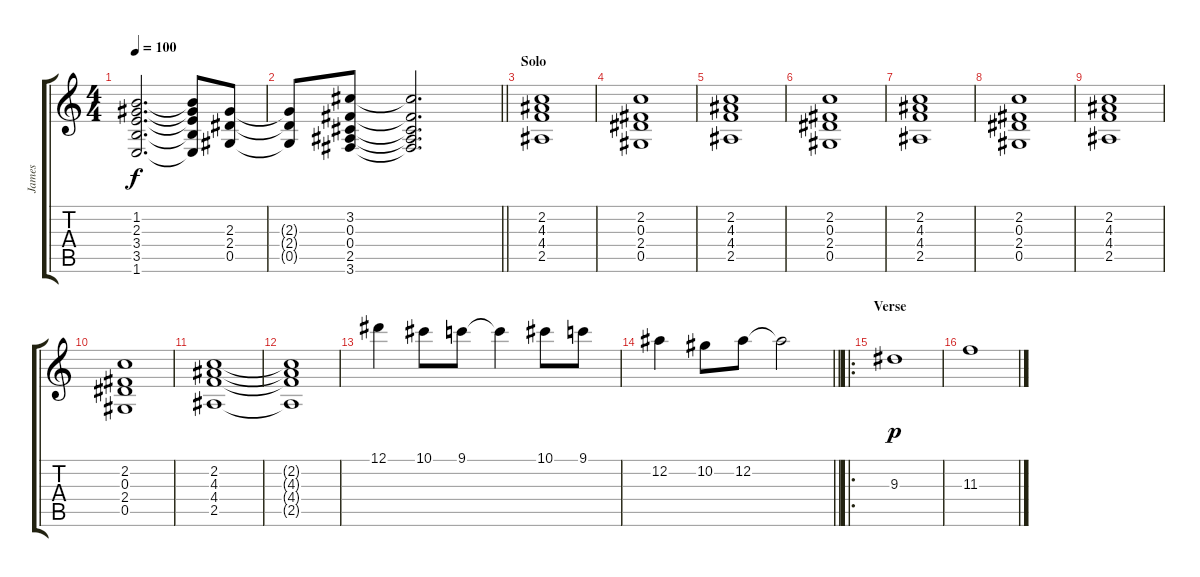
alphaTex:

\track ("James" "James") {instrument distortionguitar}
\staff {score tabs}
\tuning (Eb4 Bb3 Gb3 Db3 Ab2 Eb2) {hide}
\ts (4 4)
\tempo 100
\clef g2
\ks c
(1.2 2.3 3.4 3.5 1.6).2{d dy f} (1.2{t} 2.3{t} 3.4{t} 3.5{t} 1.6{t}).8 (2.3 2.4 0.5).8 |
\barLineRight lightlight
(2.3{t} 2.4{t} 0.5{t}).8 (3.2 0.3 0.4 2.5 3.6).8 (3.2{t} 0.3{t} 0.4{t} 2.5{t} 3.6{t}).2{d} |
\section ("" "Solo")
(2.2 4.3 4.4 2.5).1 |
(2.2 0.3 2.4 0.5).1 |
(2.2 4.3 4.4 2.5).1 |
(2.2 0.3 2.4 0.5).1 |
(2.2 4.3 4.4 2.5).1 |
(2.2 0.3 2.4 0.5).1 |
(2.2 4.3 4.4 2.5).1 |
(2.2 0.3 2.4 0.5).1 |
(2.2 4.3 4.4 2.5).1 |
(2.2{t} 4.3{t} 4.4{t} 2.5{t}).1 |
12.1.4{volume 6 instrument flute} 10.1.8 9.1.8 9.1{t}.4 10.1.8 9.1.8 |
\barLineRight lightlight
12.2.4 10.2.8 12.2.8 12.2{t}.2 |
\ro
\section ("" "Verse")
9.3.1{dy p} |
11.3.1
